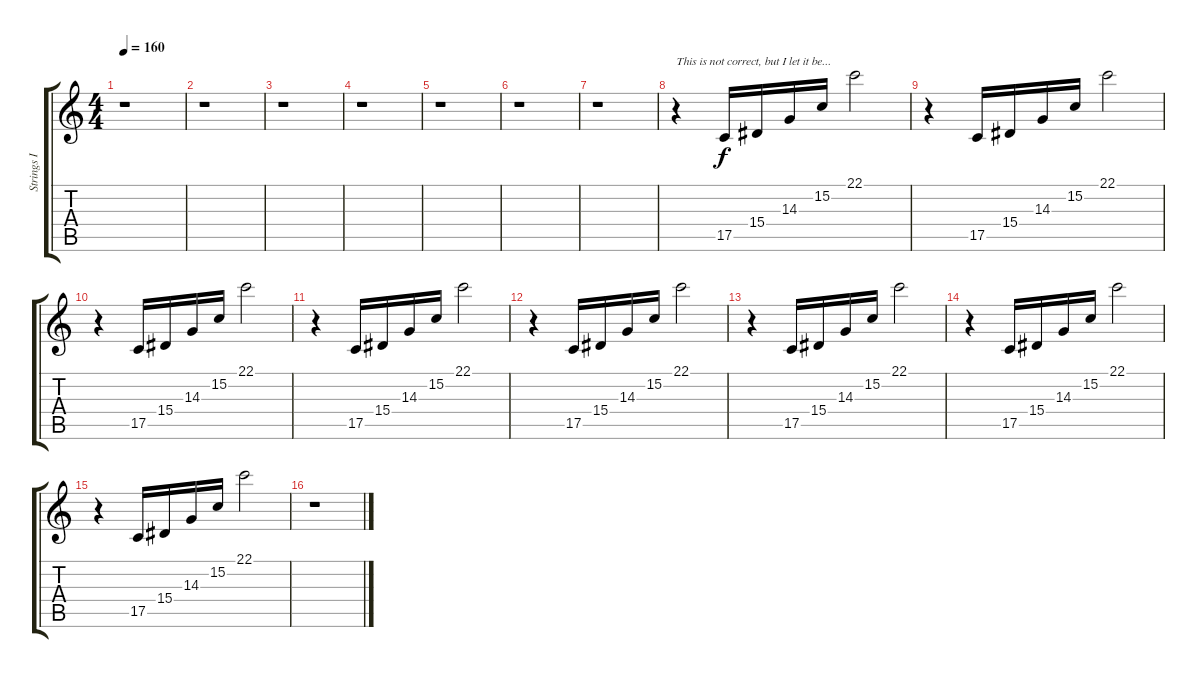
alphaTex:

\track ("Strings I" "Strings I") {instrument stringensemble1}
\staff {score tabs}
\tuning (D4 A3 F3 C3 G2 D2) {hide}
\ts (4 4)
\tempo 160
\clef g2
\ks c
r.1{dy f} |
r.1 |
r.1 |
r.1 |
r.1 |
r.1 |
r.1 |
r.4{txt "This is not correct, but I let it be..." volume 13} 17.5.16 15.4.16 14.3.16 15.2.16 22.1.2 |
r.4 17.5.16 15.4.16 14.3.16 15.2.16 22.1.2 |
r.4 17.5.16 15.4.16 14.3.16 15.2.16 22.1.2 |
r.4 17.5.16 15.4.16 14.3.16 15.2.16 22.1.2 |
r.4 17.5.16 15.4.16 14.3.16 15.2.16 22.1.2 |
r.4 17.5.16 15.4.16 14.3.16 15.2.16 22.1.2 |
r.4 17.5.16 15.4.16 14.3.16 15.2.16 22.1.2 |
r.4 17.5.16 15.4.16 14.3.16 15.2.16 22.1.2 |
r.1
